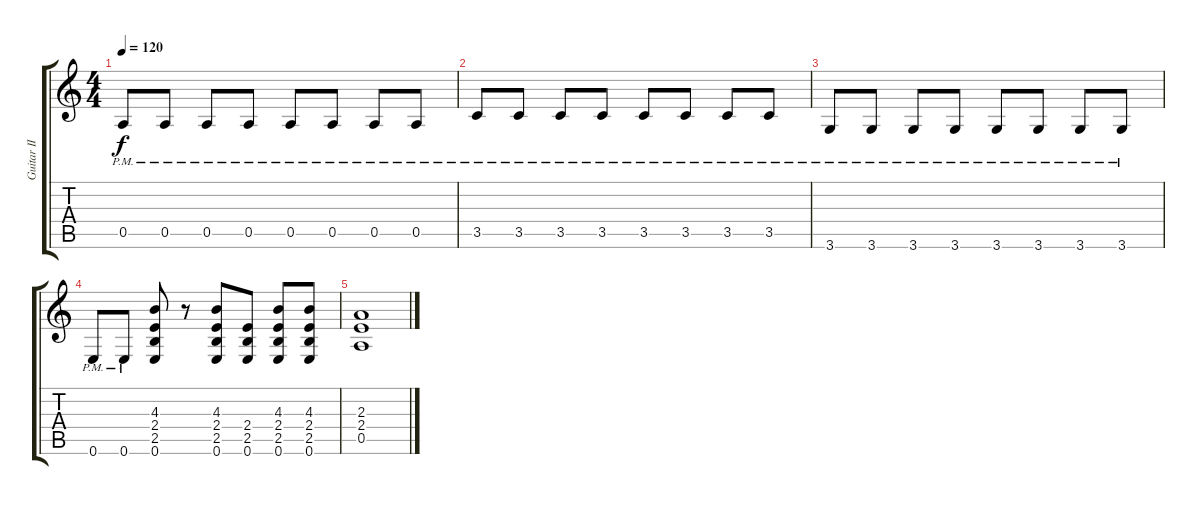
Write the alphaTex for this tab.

\track ("Guitar II" "Guitar II") {instrument overdrivenguitar}
\staff {score tabs}
\tuning (E4 B3 G3 D3 A2 E2) {hide}
\ts (4 4)
\tempo 120
\clef g2
\ks c
0.5{pm}.8{dy f} 0.5{pm}.8 0.5{pm}.8 0.5{pm}.8 0.5{pm}.8 0.5{pm}.8 0.5{pm}.8 0.5{pm}.8 |
3.5{pm}.8 3.5{pm}.8 3.5{pm}.8 3.5{pm}.8 3.5{pm}.8 3.5{pm}.8 3.5{pm}.8 3.5{pm}.8 |
3.6{pm}.8 3.6{pm}.8 3.6{pm}.8 3.6{pm}.8 3.6{pm}.8 3.6{pm}.8 3.6{pm}.8 3.6{pm}.8 |
0.6{pm}.8 0.6{pm}.8 (4.3 2.4 2.5 0.6).8 r.8 (4.3 2.4 2.5 0.6).8 (2.4 2.5 0.6).8 (4.3 2.4 2.5 0.6).8 (4.3 2.4 2.5 0.6).8 |
(2.3 2.4 0.5).1
